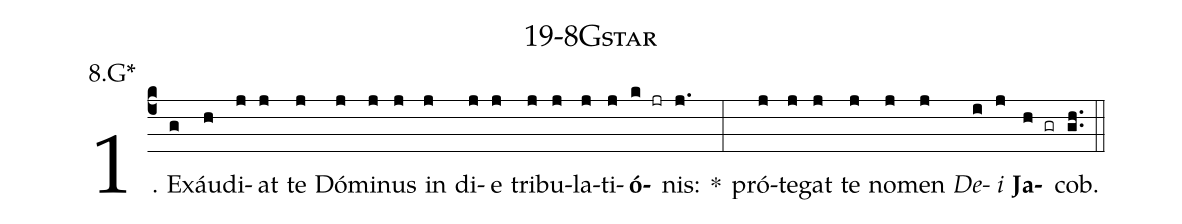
name: 19-8Gstar;
annotation: 8.G*;
%%
(c4)1. Ex(g)áu(h)di(j)at(j) te(j) Dó(j)mi(j)nus(j) in(j) di(j)e(j) tri(j)bu(j)la(j)ti(j)<b>ó</b>(k jr)nis:(j.) *(:) pró(j)te(j)gat(j) te(j) no(j)men(j) <i>De</i>(i)<i>i</i>(j) <b>Ja</b>(h gr)cob.(gh..) (::)
